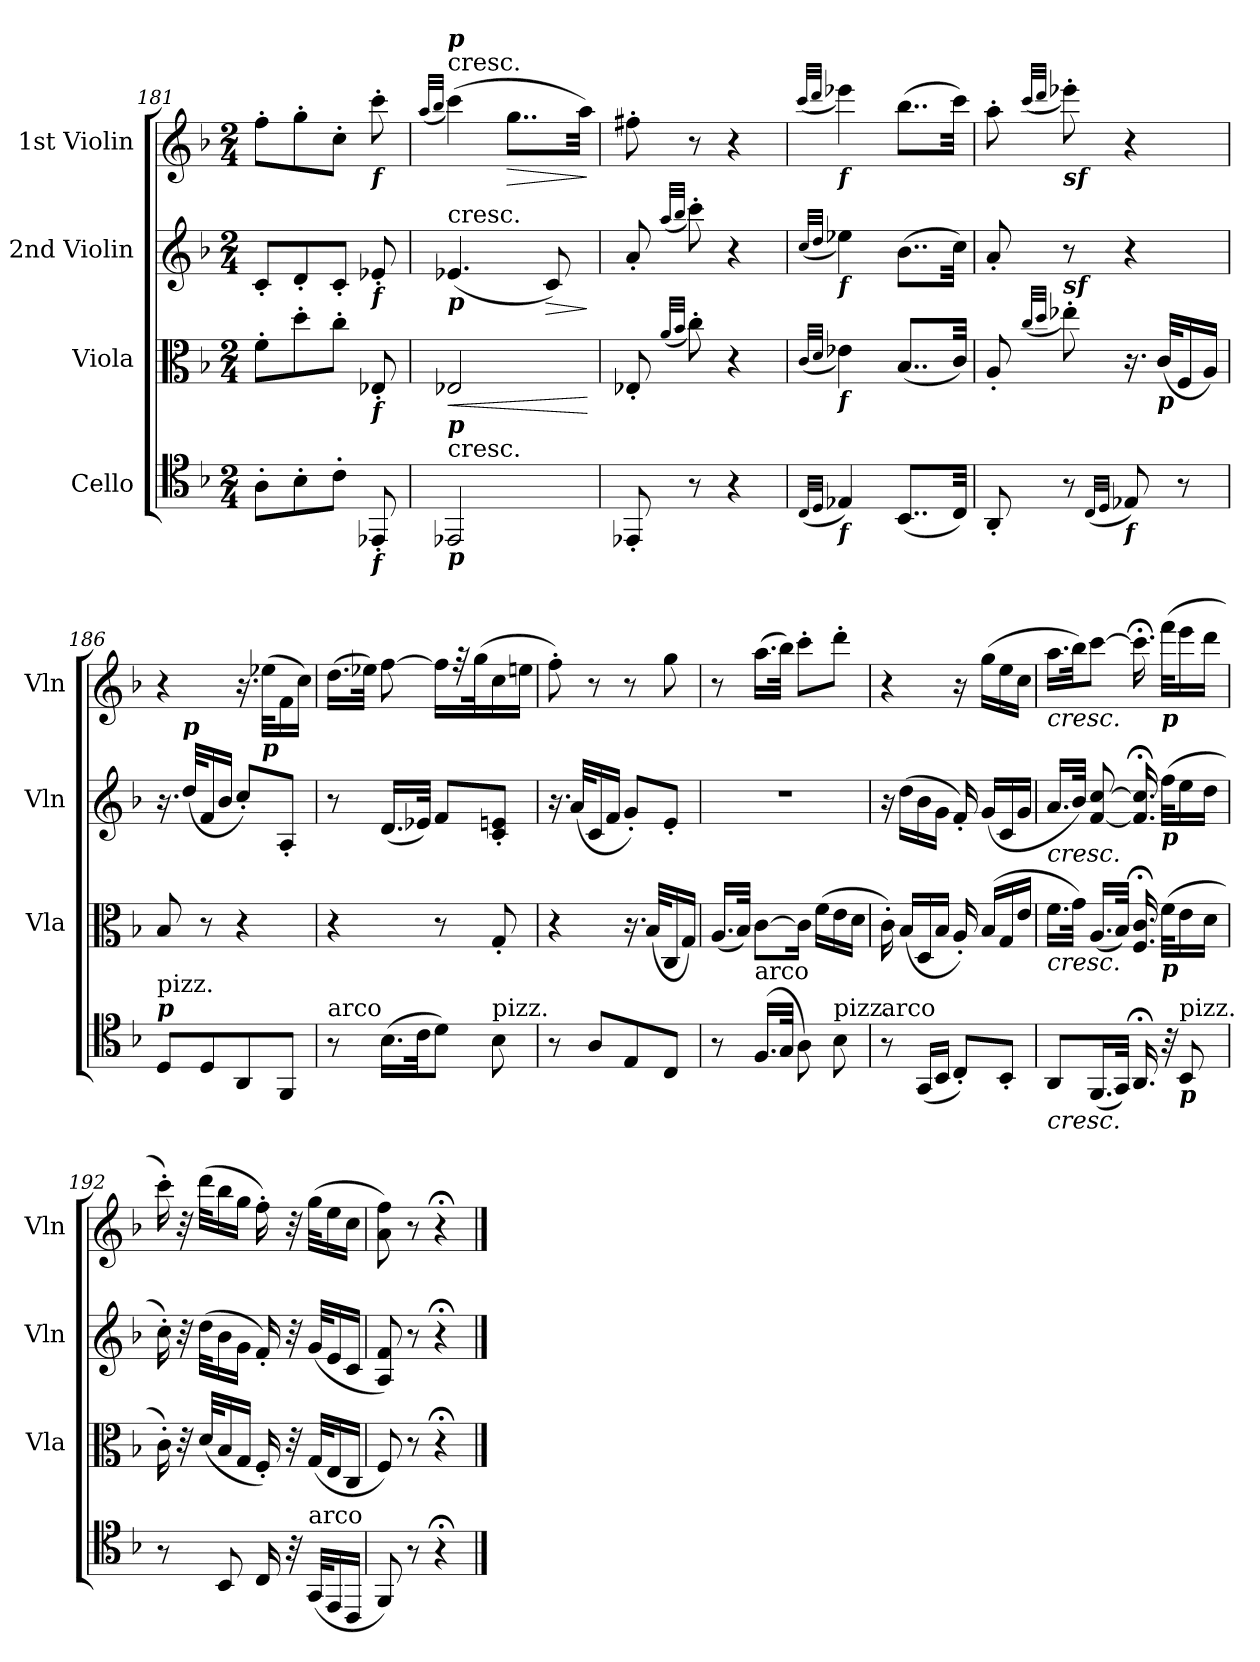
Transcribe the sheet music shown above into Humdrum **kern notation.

**kern	**kern	**dynam	**kern	**dynam	**kern	**dynam
*part4	*part3	*part3	*part2	*part2	*part1	*part1
*staff4	*staff3	*staff3	*staff2	*staff2	*staff1	*staff1
*I"Cello	*I"Viola	*	*I"2nd Violin	*	*I"1st Violin	*
*	*I'Vla	*	*I'Vln	*	*I'Vln	*
*clefC4	*clefC3	*	*clefG2	*	*clefG2	*
*k[b-]	*k[b-]	*	*k[b-]	*	*k[b-]	*
*F:	*F:	*	*F:	*	*F:	*
*M2/4	*M2/4	*	*M2/4	*	*M2/4	*
=181	=181	=181	=181	=181	=181	=181
8A'L	8f'L	.	8c'L	.	8ff'L	.
8B-'	8dd'	.	8d'	.	8gg'	.
8c'J	8cc'J	.	8c'J	.	8cc'J	.
!	!	!	!	!	!LO:TX:b:Bi:t=f	!
!	!	!	!LO:TX:b:Bi:t=f	!	!	!
!	!LO:TX:b:Bi:t=f	!	!	!	!	!
!LO:TX:b:Bi:t=f	!	!	!	!	!	!
8EE-X'	8E-X'	.	8e-X'	.	8ccc'	.
=182	=182	=182	=182	=182	=182	=182
.	.	.	.	.	(32qqaa/LLL	.
.	.	.	.	.	32qqbb-/JJJ	.
!	!	!	!	!	!LO:TX:t=cresc.	!
!	!	!	!	!	!LO:TX:a:Bi:t=p	!
!	!	!	!LO:TX:b:Bi:t=p	!	!	!
!	!	!	!LO:TX:t=cresc.	!	!	!
!	!LO:TX:b:Bi:t=p	!	!	!	!	!
!LO:TX:b:Bi:t=p	!	!	!	!	!	!
!LO:TX:t=cresc.	!	!	!	!	!	!
!	!	!LO:HP:b	!	!	!	!
2EE-X	2E-X	<	(4.e-X	.	(4ccc)	.
!	!	!	!	!	!	!LO:HP:b
.	.	.	.	.	8..ggL	>
!	!	!	!	!LO:HP:b	!	!
.	.	.	8c)	>	.	.
.	.	.	.	.	32aaJkk)	.
.	.	[	.	]	.	]
=183	=183	=183	=183	=183	=183	=183
8EE-X'	8E-X'	.	8a'	.	8ff#X'	.
.	(32qqa/LLL	.	(32qqaa/LLL	.	.	.
.	32qqb-/JJJ	.	32qqbb-/JJJ	.	.	.
8r	8cc')	.	8ccc')	.	8r	.
4r	4r	.	4r	.	4r	.
=184	=184	=184	=184	=184	=184	=184
(32qqC/LLL	(32qqc/LLL	.	(32qqcc/LLL	.	(32qqccc/LLL	.
32qqD/JJJ	32qqd/JJJ	.	32qqdd/JJJ	.	32qqddd/JJJ	.
!	!	!	!	!	!LO:TX:b:Bi:t=f	!
!	!	!	!LO:TX:b:Bi:t=f	!	!	!
!	!LO:TX:b:Bi:t=f	!	!	!	!	!
!LO:TX:b:Bi:t=f	!	!	!	!	!	!
4E-X)	4e-X)	.	4ee-X)	.	4eee-X)	.
(8..BB-L	(8..B-L	.	(8..b-L	.	(8..bb-L	.
32CJkk)	32cJkk)	.	32ccJkk)	.	32cccJkk)	.
=185	=185	=185	=185	=185	=185	=185
8AA'	8A'	.	8a'	.	8aa'	.
.	(32qqcc/LLL	.	.	.	(32qqccc/LLL	.
.	32qqdd/JJJ	.	.	.	32qqddd/JJJ	.
!	!	!	!	!	!LO:TX:b:Bi:t=sf	!
!	!LO:TX:a:Bi:t=sf	!	!	!	!	!
8r	8ee-X')	.	8r	.	8eee-X')	.
(32qqC/LLL	.	.	.	.	.	.
32qqD/JJJ	.	.	.	.	.	.
!LO:TX:b:Bi:t=f	!	!	!	!	!	!
8E-X)	16.r	.	4r	.	4r	.
!	!LO:TX:b:Bi:t=p	!	!	!	!	!
.	(32cKLL	.	.	.	.	.
8r	16F	.	.	.	.	.
.	16AJJ)	.	.	.	.	.
=186	=186	=186	=186	=186	=186	=186
!LO:TX:a:Bi:t=p	!	!	!	!	!	!
!LO:TX:a:t=pizz.	!	!	!	!	!	!
8DL	8B-	.	16.r	.	4r	.
!	!	!	!LO:TX:a:Bi:t=p	!	!	!
.	.	.	(32ddKLL	.	.	.
8D	8r	.	16f	.	.	.
.	.	.	16b-JJ	.	.	.
8AA	4r	.	8cc'L)	.	16.r	.
!	!	!	!	!	!LO:TX:b:Bi:t=p	!
.	.	.	.	.	(32ee-XKLL	.
8FFJ	.	.	8A'J	.	16f	.
.	.	.	.	.	16ccJJ)	.
=187	=187	=187	=187	=187	=187	=187
!LO:TX:a:t=arco	!	!	!	!	!	!
8r	4r	.	8r	.	(16.ddLL	.
.	.	.	.	.	32ee-XJJk)	.
(16.B-LL	.	.	(16.dLL	.	[8ff	.
32cJK	.	.	32e-XJJk)	.	.	.
8dJ)	8r	.	8fL	.	16ffLL]	.
.	.	.	.	.	32r	.
.	.	.	.	.	(32ggK	.
!LO:TX:a:t=pizz.	!	!	!	!	!	!
8B-	8G'	.	8c' 8en'J	.	16cc	.
.	.	.	.	.	16eenJJ	.
=188	=188	=188	=188	=188	=188	=188
8r	4r	.	16.r	.	8ff')	.
.	.	.	(32aKLL	.	.	.
8AL	.	.	16c	.	8r	.
.	.	.	16fJJ	.	.	.
8E	16.r	.	8g'L)	.	8r	.
.	(32B-KLL	.	.	.	.	.
8CJ	16C	.	8e'J	.	8gg	.
.	16GJJ)	.	.	.	.	.
=189	=189	=189	=189	=189	=189	=189
8r	(16.ALL	.	2r	.	8r	.
.	32B-JJk)	.	.	.	.	.
!LO:TX:a:t=arco	!	!	!	!	!	!
(16.FLL	[8cL	.	.	.	(16.aaLL	.
32GJJk	.	.	.	.	32bb-JJk)	.
8A)	16cJk]	.	.	.	8ccc'L	.
.	(16fLL	.	.	.	.	.
!LO:TX:a:t=pizz.	!	!	!	!	!	!
8B-	16e	.	.	.	8ddd'J	.
.	16dJJ	.	.	.	.	.
=190	=190	=190	=190	=190	=190	=190
!LO:TX:a:t=arco	!	!	!	!	!	!
8r	16c')	.	16r	.	4r	.
.	(16B-LL	.	(16ddLL	.	.	.
(16GGLL	16D	.	16b-	.	.	.
16BB-JJ	16B-JJ	.	16gJJ	.	.	.
8C'L)	16A')	.	16f')	.	16r	.
.	(16B-LL	.	(16gLL	.	(16ggLL	.
8BB-'J	16G	.	16c	.	16ee	.
.	16eJJ	.	16gJJ	.	16ccJJ	.
=191	=191	=191	=191	=191	=191	=191
!	!	!	!	!	!LO:TX:b:i:t=cresc.	!
!	!	!	!LO:TX:b:i:t=cresc.	!	!	!
!	!LO:TX:b:i:t=cresc.	!	!	!	!	!
!LO:TX:b:i:t=cresc.	!	!	!	!	!	!
8AAL	16.fLL	.	16.aLL	.	16.aaLL	.
.	32gJJk)	.	32b-JJk)	.	32bb-JK)	.
(16.FFL	(16.ALL	.	[8f [8cc	.	[8cccJ	.
32GGJJk)	32B-JJk)	.	.	.	.	.
16.AA;<	16.F;< 16.c;<	.	16.f];< 16.cc];<	.	16.ccc;<]	.
!	!	!	!	!	!LO:TX:b:Bi:t=p	!
!	!	!	!LO:TX:b:Bi:t=p	!	!	!
!	!LO:TX:b:Bi:t=p	!	!	!	!	!
32r	(32fKLL	.	(32ffKLL	.	(32fffKLL	.
!LO:TX:b:Bi:t=p	!	!	!	!	!	!
!LO:TX:a:t=pizz.	!	!	!	!	!	!
8BB-	16e	.	16ee	.	16eee	.
.	16dJJ	.	16ddJJ	.	16dddJJ	.
=192	=192	=192	=192	=192	=192	=192
8r	16c')	.	16cc')	.	16ccc')	.
.	32r	.	32r	.	32r	.
.	(32dKLL	.	(32ddKLL	.	(32dddKLL	.
8BB-	16B-	.	16b-	.	16bb-	.
.	16GJJ	.	16gJJ	.	16ggJJ	.
16C	16F')	.	16f')	.	16ff')	.
32r	32r	.	32r	.	32r	.
!LO:TX:a:t=arco	!	!	!	!	!	!
(32GGKLL	(32GKLL	.	(32gKLL	.	(32ggKLL	.
16EE	16E	.	16e	.	16ee	.
16CCJJ	16CJJ	.	16cJJ	.	16ccJJ	.
=193	=193	=193	=193	=193	=193	=193
8FF)	8F)	.	8A 8f)	.	8a 8ff)	.
8r	8r	.	8r	.	8r	.
4r;<	4r;<	.	4r;<	.	4r;<	.
==	==	==	==	==	==	==
*-	*-	*-	*-	*-	*-	*-
